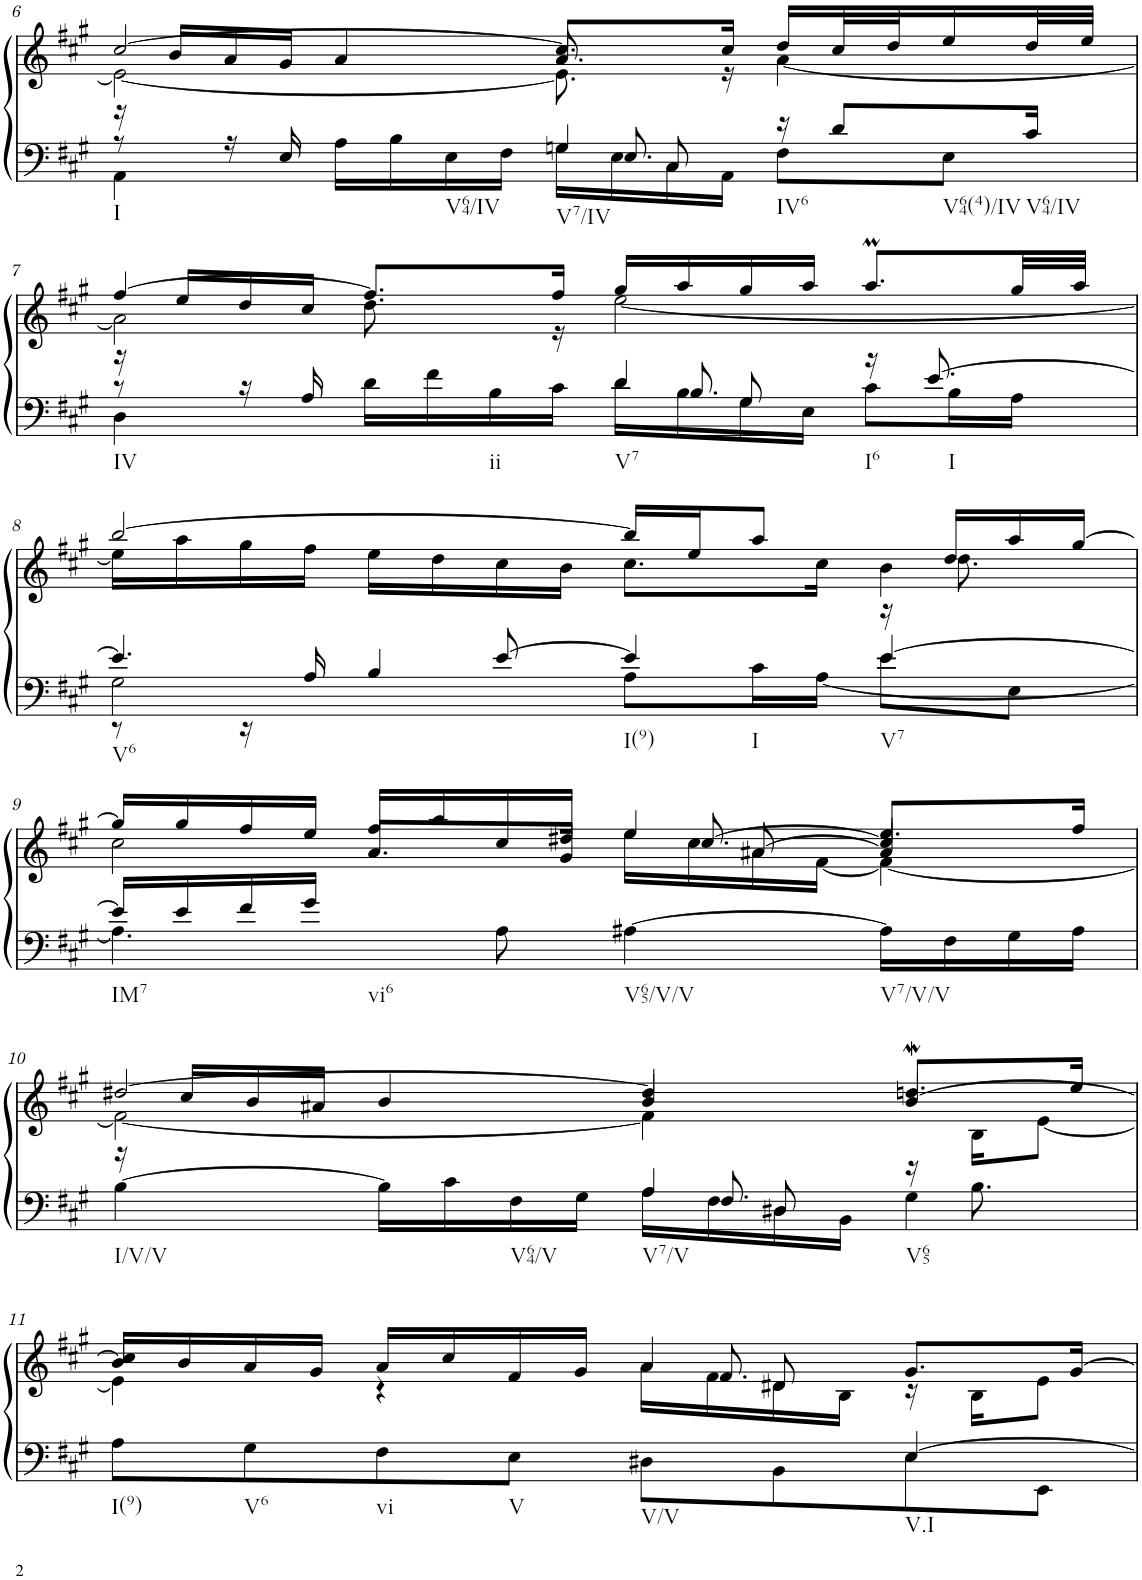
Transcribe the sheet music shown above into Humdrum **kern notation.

**kern	**kern
*part1	*part1
*staff2	*staff1
*I"unbenannt1	*
!!LO:PB:g=z
*clefF4	*clefG2
*k[f#c#g#]	*k[f#c#g#]
*M4/4	*M4/4
=6	=6
*^	*^
*	*^	*	*^
*	*	*^	*	*	*
!LO:TX:b:t=I	!	!	!	!	!	!
8r	4AA\	16ryy	8ryy	[2cc#/	2e\_	16r
.	.	16ryy@	.	.	.	16b/LL
*	*v	*v	*v	*	*	*
16r	.	.	.	16a/
16E/	.	.	.	16g#/JJ
16A\LL	4ryy	.	.	4a/
16B\	.	.	.	.
!LO:TX:b:t=V64/IV	!	!	!	!
16E\	.	.	.	.
16F#\JJ	.	.	.	.
!LO:TX:b:t=V7/IV	!	!	!	!
4Gn/	16G\LL	8.cc#/L]	8.e\]	8.a/
*	*^	*	*	*
.	16E\	8.E/	.	.	.
*	*	*^	*	*	*
.	16C#\	.	8C#/	.	.	.
.	16AA\JJ	.	.	16cc#/Jk	16r	4ryy
!LO:TX:b:t=IV6	!	!	!	!	!	!
16r	8F#\L	4ryy	4ryy	16dd/LL	[4a\	.
!LO:TX:b:t=V64(4)/IV	!	!	!	!	!	!
8d/L	.	.	.	32cc#/L	.	.
.	.	.	.	32dd/J	.	.
.	8E\J	.	.	16ee/	.	.
!LO:TX:b:t=V64/IV	!	!	!	!	!	!
16c#/Jk	.	.	.	32dd/L	.	16ryy
.	.	.	.	32ee/JJJ	.	.
!!LO:LB:g=z	!!	!!
=7	=7	=7	=7	=7	=7	=7
!LO:TX:b:t=IV	!	!	!	!	!	!
8r	4D\	16ryy	8ryy	[4ff#/	2a\]	16r
.	.	16ryy@	.	.	.	16ee/LL
*	*v	*v	*v	*	*	*
16r	.	.	.	16dd/
16A/	.	.	.	16cc#/JJ
16d\LL	4ryy	8.ff#/L]	.	8.dd\
16f#\	.	.	.	.
!LO:TX:b:t=ii	!	!	!	!
16B\	.	.	.	.
16c#\JJ	.	16ff#/Jk	.	16r
!LO:TX:b:t=V7	!	!	!	!
4d/	16d\LL	16gg#/LL	[2ee\	2ryy
*	*^	*	*	*
.	16B\	8.B/	16aa/	.	.
*	*	*^	*	*	*
.	16G#\	.	8G#/	16gg#/	.	.
.	16E\JJ	.	.	16aa/JJ	.	.
!LO:TX:b:t=I6	!	!	!	!	!	!
16r	8c#\L	4ryy	4ryy	8.aaM/L	.	.
!LO:TX:b:t=I	!	!	!	!	!	!
[8.e/	.	.	.	.	.	.
.	16B\L	.	.	.	.	.
.	16A\JJ	.	.	32gg#/LL	.	.
.	.	.	.	32aa/JJJ	.	.
*	*	*v	*v	*	*	*
!!LO:LB:g=z	!!	!!
=8	=8	=8	=8	=8	=8
!LO:TX:b:t=V6	!	!	!	!	!
4.e/]	2G#\	8r	[2bb/	16ee\LL]	2.ryy
.	.	.	.	16aa\	.
.	.	16r	.	16gg#\	.
.	.	16A/	.	16ff#\JJ	.
.	.	4B/	.	16ee\LL	.
.	.	.	.	16dd\	.
[8e/	.	.	.	16cc#\	.
.	.	.	.	16b\JJ	.
!LO:TX:b:t=I(9)	!	!	!	!	!
!LO:TX:b:t=I	!	!	!	!	!
4e/]	8A\L	2ryy	16bb/LL]	8.cc#\L	.
.	.	.	16ee/J	.	.
.	16c#\L	.	8aa/J	.	.
.	[16A\JJ	.	.	16cc#\Jk	.
!LO:TX:b:t=V7	!	!	!	!	!
[4e/	8e\L	.	16ryy	4b\	16r
.	.	.	16dd/LL	.	8.dd\
.	8E\J	.	16aa/	.	.
.	.	.	[16gg#/JJ	.	.
*	*v	*v	*	*	*
!!LO:LB:g=z
=9	=9	=9	=9	=9
*	*	*	*	*^
!LO:TX:b:t=IM7	!	!	!	!	!
16e/LL]	4.A\]	16gg#/LL]	2cc#\	4ryy	8ryy
16e/	.	16gg#/	.	.	.
*	*	*	*	*v	*v
16f#/	.	16ff#/	.	.
16g#/JJ	.	16ee/JJ	.	.
!LO:TX:b:t=vi6	!	!	!	!
8ryy	.	8.a/L	.	16ff#/LL
.	.	.	.	16aa/
8A\	2ryy	.	.	16cc#/
.	.	16g#/Jk	.	16dd#X/JJ
!LO:TX:b:t=V65/V/V	!	!	!	!
[4A#X\	.	4ee/	16ee\LL	16ryy
.	.	.	16cc#\	[8.cc#/
*	*	*	*	*^
.	.	.	16a#X\	.	[8a#/
.	.	.	[16f#\JJ	.	.
!LO:TX:b:t=V7/V/V	!	!	!	!	!
16A#\LL]	.	8.ee/L	4f#\_	4cc#/]	4a#/]
16F#\	.	.	.	.	.
16G#\	8ryy	.	.	.	.
16A#\JJ	.	16ff#/Jk	.	.	.
*	*	*	*	*v	*v
!!LO:LB:g=z
=10	=10	=10	=10	=10
*^	*^	*	*	*
!LO:TX:b:t=I/V/V	!	!	!	!	!	!
[4B\	2ryy	16ryy	8ryy	[2dd#X/	2f#\_	16r
.	.	16ryy@	.	.	.	16cc#/LL
*	*v	*v	*v	*	*	*
.	.	.	.	16b/
.	.	.	.	16a#X/JJ
16B\LL]	.	.	.	4b/
16c#\	.	.	.	.
!LO:TX:b:t=V64/V	!	!	!	!
16F#\	.	.	.	.
16G#\JJ	.	.	.	.
!LO:TX:b:t=V7/V	!	!	!	!
4A/	16A\LL	4dd#/]	4f#\]	4b/
*	*^	*	*	*
.	16F#\	8.F#/	.	.	.
*	*	*^	*	*	*
.	16D#X\	.	8D#/	.	.	.
.	16BB\JJ	.	.	.	.	.
!LO:TX:b:t=V65	!	!	!	!	!	!
16r	4G#\	16ryy	4ryy	8.ddnw/L	16ryy	[4b/
16ryy	.	8.B\	.	.	16B\KL	.
8ryy	.	.	.	.	[8e\J	.
.	.	.	.	16ee/Jk	.	.
*	*v	*v	*v	*	*	*
!!LO:LB:g=z
=11	=11	=11	=11	=11
*	*	*	*	*^
!LO:TX:b:t=I(9)	!	!	!	!	!
!LO:TX:b:t=V6	!	!	!	!	!
!LO:TX:b:t=vi	!	!	!	!	!
!LO:TX:b:t=V	!	!	!	!	!
2ryy	8A\L	4cc#/	4e\]	16b/LL]	8ryy
.	.	.	.	16b/	.
*	*	*	*	*v	*v
.	8G#\	.	.	16a/
.	.	.	.	16g#/JJ
.	8F#\	16a/LL	4r	16ryy
*	*	*	*v	*v
.	.	16cc#/	.
.	8E\J	16f#/	.
.	.	16g#/JJ	.
!LO:TX:b:t=V/V	!	!	!
4ryy	8D#X\L	4a/	16a\LL
*	*	*	*^
.	.	.	16f#\	8.f#/
*	*	*	*	*^
.	8BB\	.	16d#X\	.	8d#/
.	.	.	16B\JJ	.	.
!LO:TX:b:t=V.I	!	!	!	!	!
[4E/	8E\	8.g#/L	16r	4ryy	4ryy
.	.	.	16B\KL	.	.
.	8EE\J	.	8e\J	.	.
.	.	[16g#/Jk	.	.	.
*v	*v	*	*	*	*
*	*v	*v	*v	*v
=	=
*-	*-
